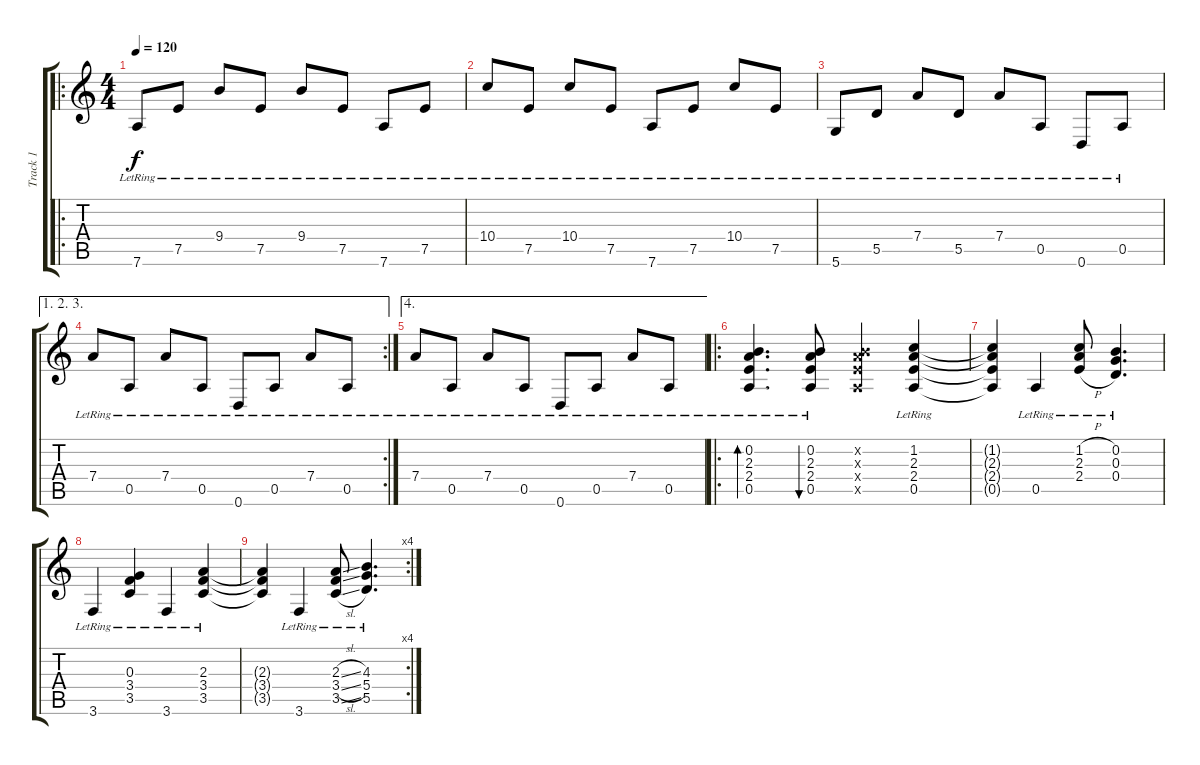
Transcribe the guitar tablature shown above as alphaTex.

\track ("Track 1" "Track 1") {instrument electricguitarjazz}
\staff {score tabs}
\tuning (E4 B3 G3 D3 A2 D2) {hide}
\ro
\ts (4 4)
\tempo 120
\clef g2
\ks c
7.6{lr}.8{dy f} 7.5{lr}.8 9.4{lr}.8 7.5{lr}.8 9.4{lr}.8 7.5{lr}.8 7.6{lr}.8 7.5{lr}.8 |
10.4{lr}.8 7.5{lr}.8 10.4{lr}.8 7.5{lr}.8 7.6{lr}.8 7.5{lr}.8 10.4{lr}.8 7.5{lr}.8 |
5.6{lr}.8 5.5{lr}.8 7.4{lr}.8 5.5{lr}.8 7.4{lr}.8 0.5{lr}.8 0.6{lr}.8 0.5{lr}.8 |
\ae (1 2 3)
\rc 2
7.4{lr}.8 0.5{lr}.8 7.4{lr}.8 0.5{lr}.8 0.6{lr}.8 0.5{lr}.8 7.4{lr}.8 0.5{lr}.8 |
\ae 4
7.4{lr}.8 0.5{lr}.8 7.4{lr}.8 0.5{lr}.8 0.6{lr}.8 0.5{lr}.8 7.4{lr}.8 0.5{lr}.8 |
\ro
(0.2{lr} 2.3{lr} 2.4{lr} 0.5{lr}).4{d bd 60} (0.2{lr} 2.3{lr} 2.4{lr} 0.5{lr}).8{bu 60} (0.2{x} 2.3{x} 2.4{x} 0.5{x}).4 (1.2{lr} 2.3{lr} 2.4{lr} 0.5{lr}).4 |
(1.2{t} 2.3{t} 2.4{t} 0.5{t}).4 0.5{lr}.4 (1.2{h lr} 2.3{h lr} 2.4{h lr}).8 (0.2{lr} 0.3{lr} 0.4{lr}).4{d} |
3.6{lr}.4 (0.3{lr} 3.4{lr} 3.5{lr}).4 3.6{lr}.4 (2.3{lr} 3.4{lr} 3.5{lr}).4 |
\rc 4
(2.3{t} 3.4{t} 3.5{t}).4 3.6{lr}.4 (2.3{sl lr} 3.4{sl lr} 3.5{sl lr}).8 (4.3{lr} 5.4{lr} 5.5{lr}).4{d}
